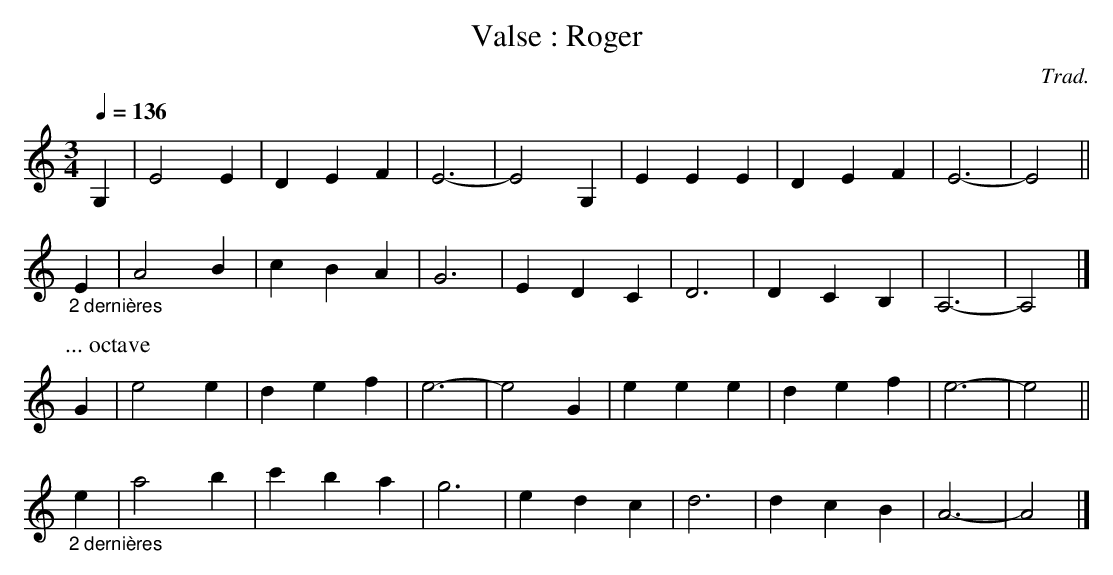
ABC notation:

X:1
T:Valse : Roger
C:Trad.
L:1/4
M:3/4
Q:1/4=136
K:C
G, | E2 E | D E F | E3- | E2 G, | E E E | D E F | E3- | E2 ||
"_2 dernières"E | A2 B | c B A | G3 | E D C | D3 | D C B, | A,3- | A,2 |]
%%vskip 1
P:... octave
K:Cmaj
G | e2 e | d e f | e3- | e2 G | e e e | d e f | e3- | e2 ||
"_2 dernières"e | a2 b | c' b a | g3 | e d c | d3 | d c B | A3- | A2 |]
